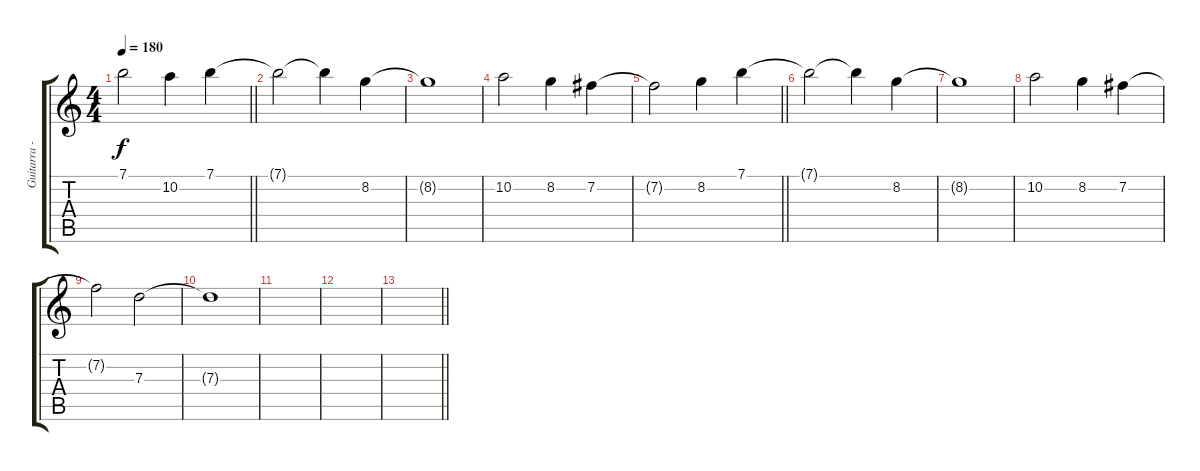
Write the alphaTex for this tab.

\track ("Guitarra - Coro" "Guitarra -") {instrument distortionguitar}
\staff {score tabs}
\tuning (E4 B3 G3 D3 A2 E2) {hide}
\ts (4 4)
\tempo 180
\clef g2
\barLineRight lightlight
\ks c
7.1{t}.2{dy f} 10.2.4 7.1.4 |
7.1{t}.2 7.1{t}.4 8.2.4 |
8.2{t}.1 |
10.2.2 8.2.4 7.2.4 |
\barLineRight lightlight
7.2{t}.2 8.2.4 7.1.4 |
7.1{t}.2 7.1{t}.4 8.2.4 |
8.2{t}.1 |
10.2.2 8.2.4 7.2.4 |
7.2{t}.2 7.3.2 |
7.3{t}.1 |
|
|
\barLineRight lightlight
